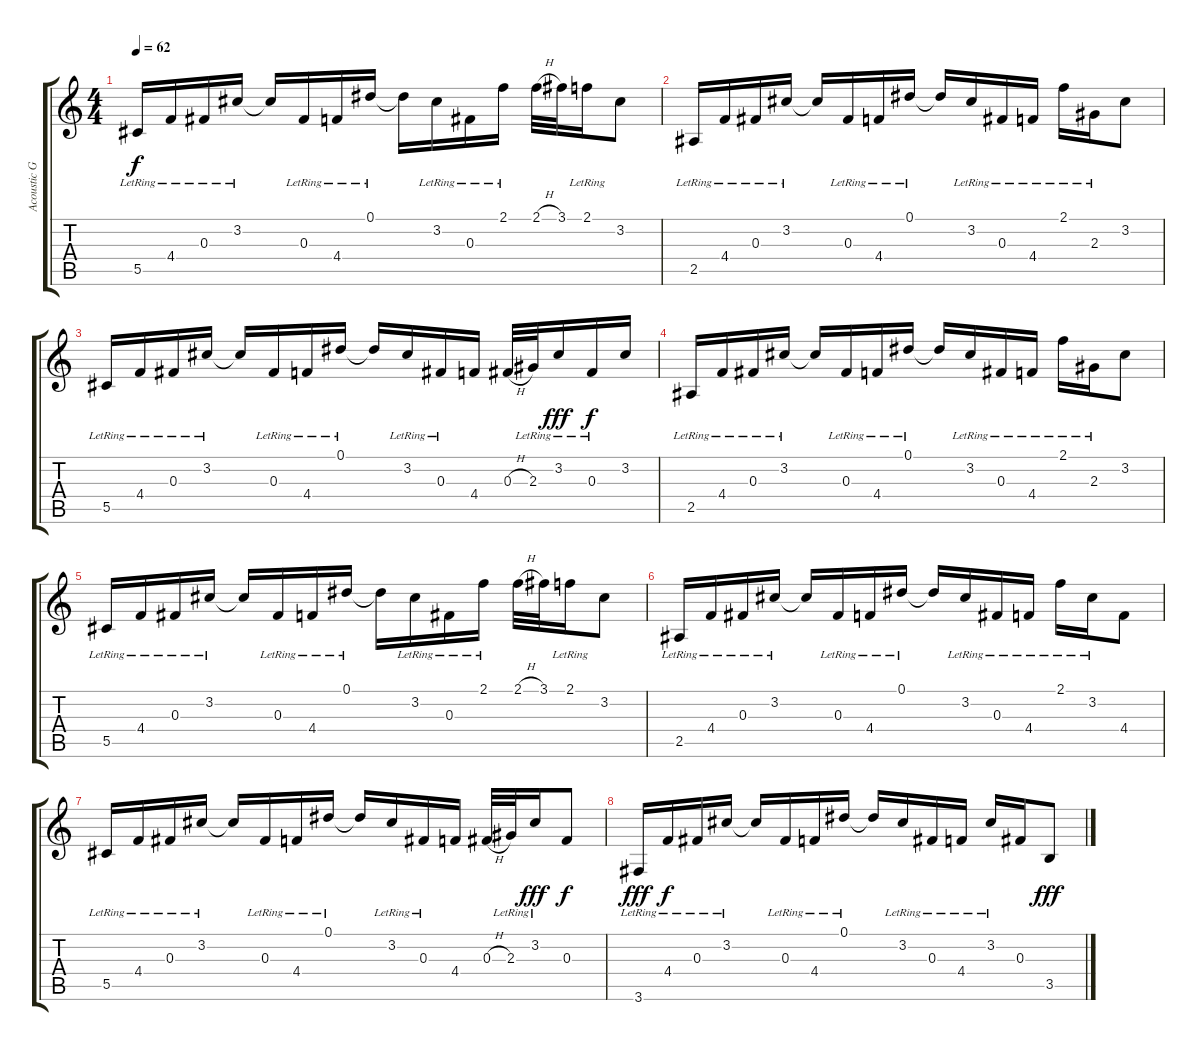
\track ("Acoustic Guitar" "Acoustic G") {instrument acousticguitarsteel}
\staff {score tabs}
\tuning (Eb4 Bb3 Gb3 Db3 Ab2 Eb2) {hide}
\ts (4 4)
\tempo 62
\clef g2
\ks c
5.5{lr}.16{dy f} 4.4{lr}.16 0.3{lr}.16 3.2{lr}.16 3.2{t}.16 0.3{lr}.16 4.4{lr}.16 0.1{lr}.16 0.1{t}.16 3.2{lr}.16 0.3{lr}.16 2.1{lr}.16 2.1{h}.32 3.1.32 2.1{lr}.16 3.2.8 |
2.5{lr}.16 4.4{lr}.16 0.3{lr}.16 3.2{lr}.16 3.2{t}.16 0.3{lr}.16 4.4{lr}.16 0.1{lr}.16 0.1{t}.16 3.2{lr}.16 0.3{lr}.16 4.4{lr}.16 2.1{lr}.16 2.3{lr}.16 3.2.8 |
5.5{lr}.16 4.4{lr}.16 0.3{lr}.16 3.2{lr}.16 3.2{t}.16 0.3{lr}.16 4.4{lr}.16 0.1{lr}.16 0.1{t}.16 3.2{lr}.16 0.3{lr}.16 4.4.16 0.3{h}.32 2.3{lr}.32 3.2{lr}.16{dy fff} 0.3{lr}.16{dy f} 3.2.16 |
2.5{lr}.16 4.4{lr}.16 0.3{lr}.16 3.2{lr}.16 3.2{t}.16 0.3{lr}.16 4.4{lr}.16 0.1{lr}.16 0.1{t}.16 3.2{lr}.16 0.3{lr}.16 4.4{lr}.16 2.1{lr}.16 2.3{lr}.16 3.2.8 |
5.5{lr}.16 4.4{lr}.16 0.3{lr}.16 3.2{lr}.16 3.2{t}.16 0.3{lr}.16 4.4{lr}.16 0.1{lr}.16 0.1{t}.16 3.2{lr}.16 0.3{lr}.16 2.1{lr}.16 2.1{h}.32 3.1.32 2.1{lr}.16 3.2.8 |
2.5{lr}.16 4.4{lr}.16 0.3{lr}.16 3.2{lr}.16 3.2{t}.16 0.3{lr}.16 4.4{lr}.16 0.1{lr}.16 0.1{t}.16 3.2{lr}.16 0.3{lr}.16 4.4{lr}.16 2.1{lr}.16 3.2{lr}.16 4.4.8 |
5.5{lr}.16 4.4{lr}.16 0.3{lr}.16 3.2{lr}.16 3.2{t}.16 0.3{lr}.16 4.4{lr}.16 0.1{lr}.16 0.1{t}.16 3.2{lr}.16 0.3{lr}.16 4.4.16 0.3{h}.32 2.3{lr}.32 3.2{lr}.16{dy fff} 0.3.8{dy f} |
3.6{lr}.16{dy fff} 4.4{lr}.16{dy f} 0.3{lr}.16 3.2{lr}.16 3.2{t}.16 0.3{lr}.16 4.4{lr}.16 0.1{lr}.16 0.1{t}.16 3.2{lr}.16 0.3{lr}.16 4.4{lr}.16 3.2{lr}.16 0.3.16 3.5.8{dy fff}
